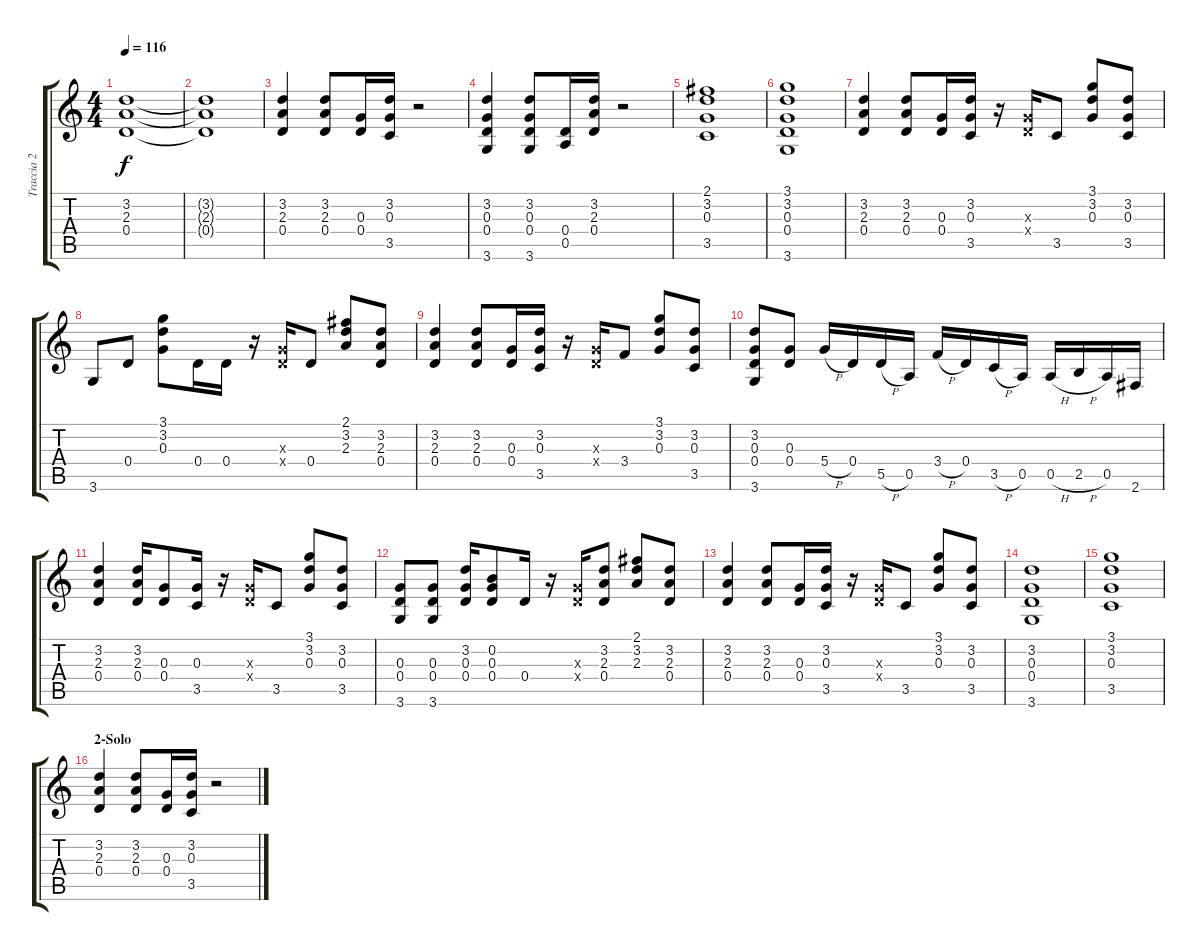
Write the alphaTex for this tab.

\track ("Traccia 2" "Traccia 2") {instrument overdrivenguitar}
\staff {score tabs}
\tuning (E4 B3 G3 D3 A2 E2) {hide}
\ts (4 4)
\tempo 116
\clef g2
\ks c
(3.2 2.3 0.4).1{dy f} |
(3.2{t} 2.3{t} 0.4{t}).1 |
(3.2 2.3 0.4).4 (3.2 2.3 0.4).8 (0.3 0.4).16 (3.2 0.3 3.5).16 r.2 |
(3.2 0.3 0.4 3.6).4 (3.2 0.3 0.4 3.6).8 (0.4 0.5).16 (3.2 2.3 0.4).16 r.2 |
(2.1 3.2 0.3 3.5).1 |
(3.1 3.2 0.3 0.4 3.6).1 |
(3.2 2.3 0.4).4 (3.2 2.3 0.4).8 (0.3 0.4).16 (3.2 0.3 3.5).16 r.16 (0.3{x} 0.4{x}).16 3.5.8 (3.1 3.2 0.3).8 (3.2 0.3 3.5).8 |
3.6.8 0.4.8 (3.1 3.2 0.3).8 0.4.16 0.4.16 r.16 (0.3{x} 0.4{x}).16 0.4.8 (2.1 3.2 2.3).8 (3.2 2.3 0.4).8 |
(3.2 2.3 0.4).4 (3.2 2.3 0.4).8 (0.3 0.4).16 (3.2 0.3 3.5).16 r.16 (0.3{x} 0.4{x}).16 3.4.8 (3.1 3.2 0.3).8 (3.2 0.3 3.5).8 |
(3.2 0.3 0.4 3.6).8 (0.3 0.4).8 5.4{h}.16 0.4.16 5.5{h}.16 0.5.16 3.4{h}.16 0.4.16 3.5{h}.16 0.5.16 0.5{h}.16 2.5{h}.16 0.5.16 2.6.16 |
(3.2 2.3 0.4).4 (3.2 2.3 0.4).16 (0.3 0.4).8 (0.3 3.5).16 r.16 (0.3{x} 0.4{x}).16 3.5.8 (3.1 3.2 0.3).8 (3.2 0.3 3.5).8 |
(0.3 0.4 3.6).8 (0.3 0.4 3.6).8 (3.2 0.3 0.4).16 (0.2 0.3 0.4).8 0.4.16 r.16 (0.3{x} 0.4{x}).16 (3.2 2.3 0.4).8 (2.1 3.2 2.3).8 (3.2 2.3 0.4).8 |
(3.2 2.3 0.4).4 (3.2 2.3 0.4).8 (0.3 0.4).16 (3.2 0.3 3.5).16 r.16 (0.3{x} 0.4{x}).16 3.5.8 (3.1 3.2 0.3).8 (3.2 0.3 3.5).8 |
(3.2 0.3 0.4 3.6).1 |
(3.1 3.2 0.3 3.5).1 |
\section ("" "2-Solo")
(3.2 2.3 0.4).4{volume 13} (3.2 2.3 0.4).8 (0.3 0.4).16 (3.2 0.3 3.5).16 r.2
